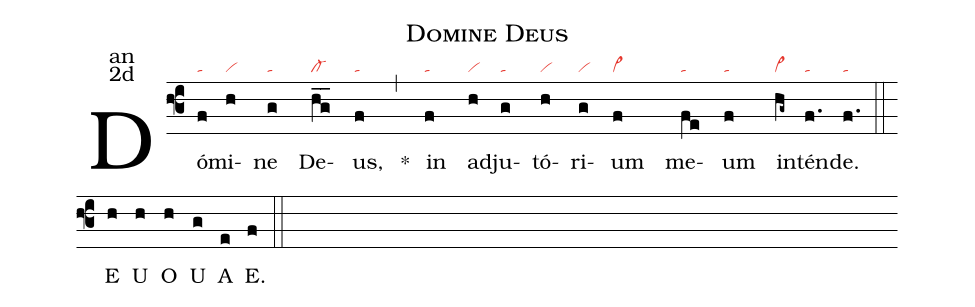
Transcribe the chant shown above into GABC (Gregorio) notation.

name:Domine Deus;
office-part:an;
mode:2d;
nabc-lines:1;
%%
(f3) Dó(f|ta)mi(h|vi)ne(g|ta) De(hg__|cl-)us,(f|ta) <sp>*</sp>(,) in(f|ta) ad(h|vi)ju(g|ta)tó(h|vi)ri(g|vi)um(f|cl~) me(fe|ta)um(f|ta) in(hg~|cl~)tén(f.|ta)de.(f.|ta) (::) <eu>E(h) U(h) O(h) U(g) A(e) E.(f) </eu>(::)
